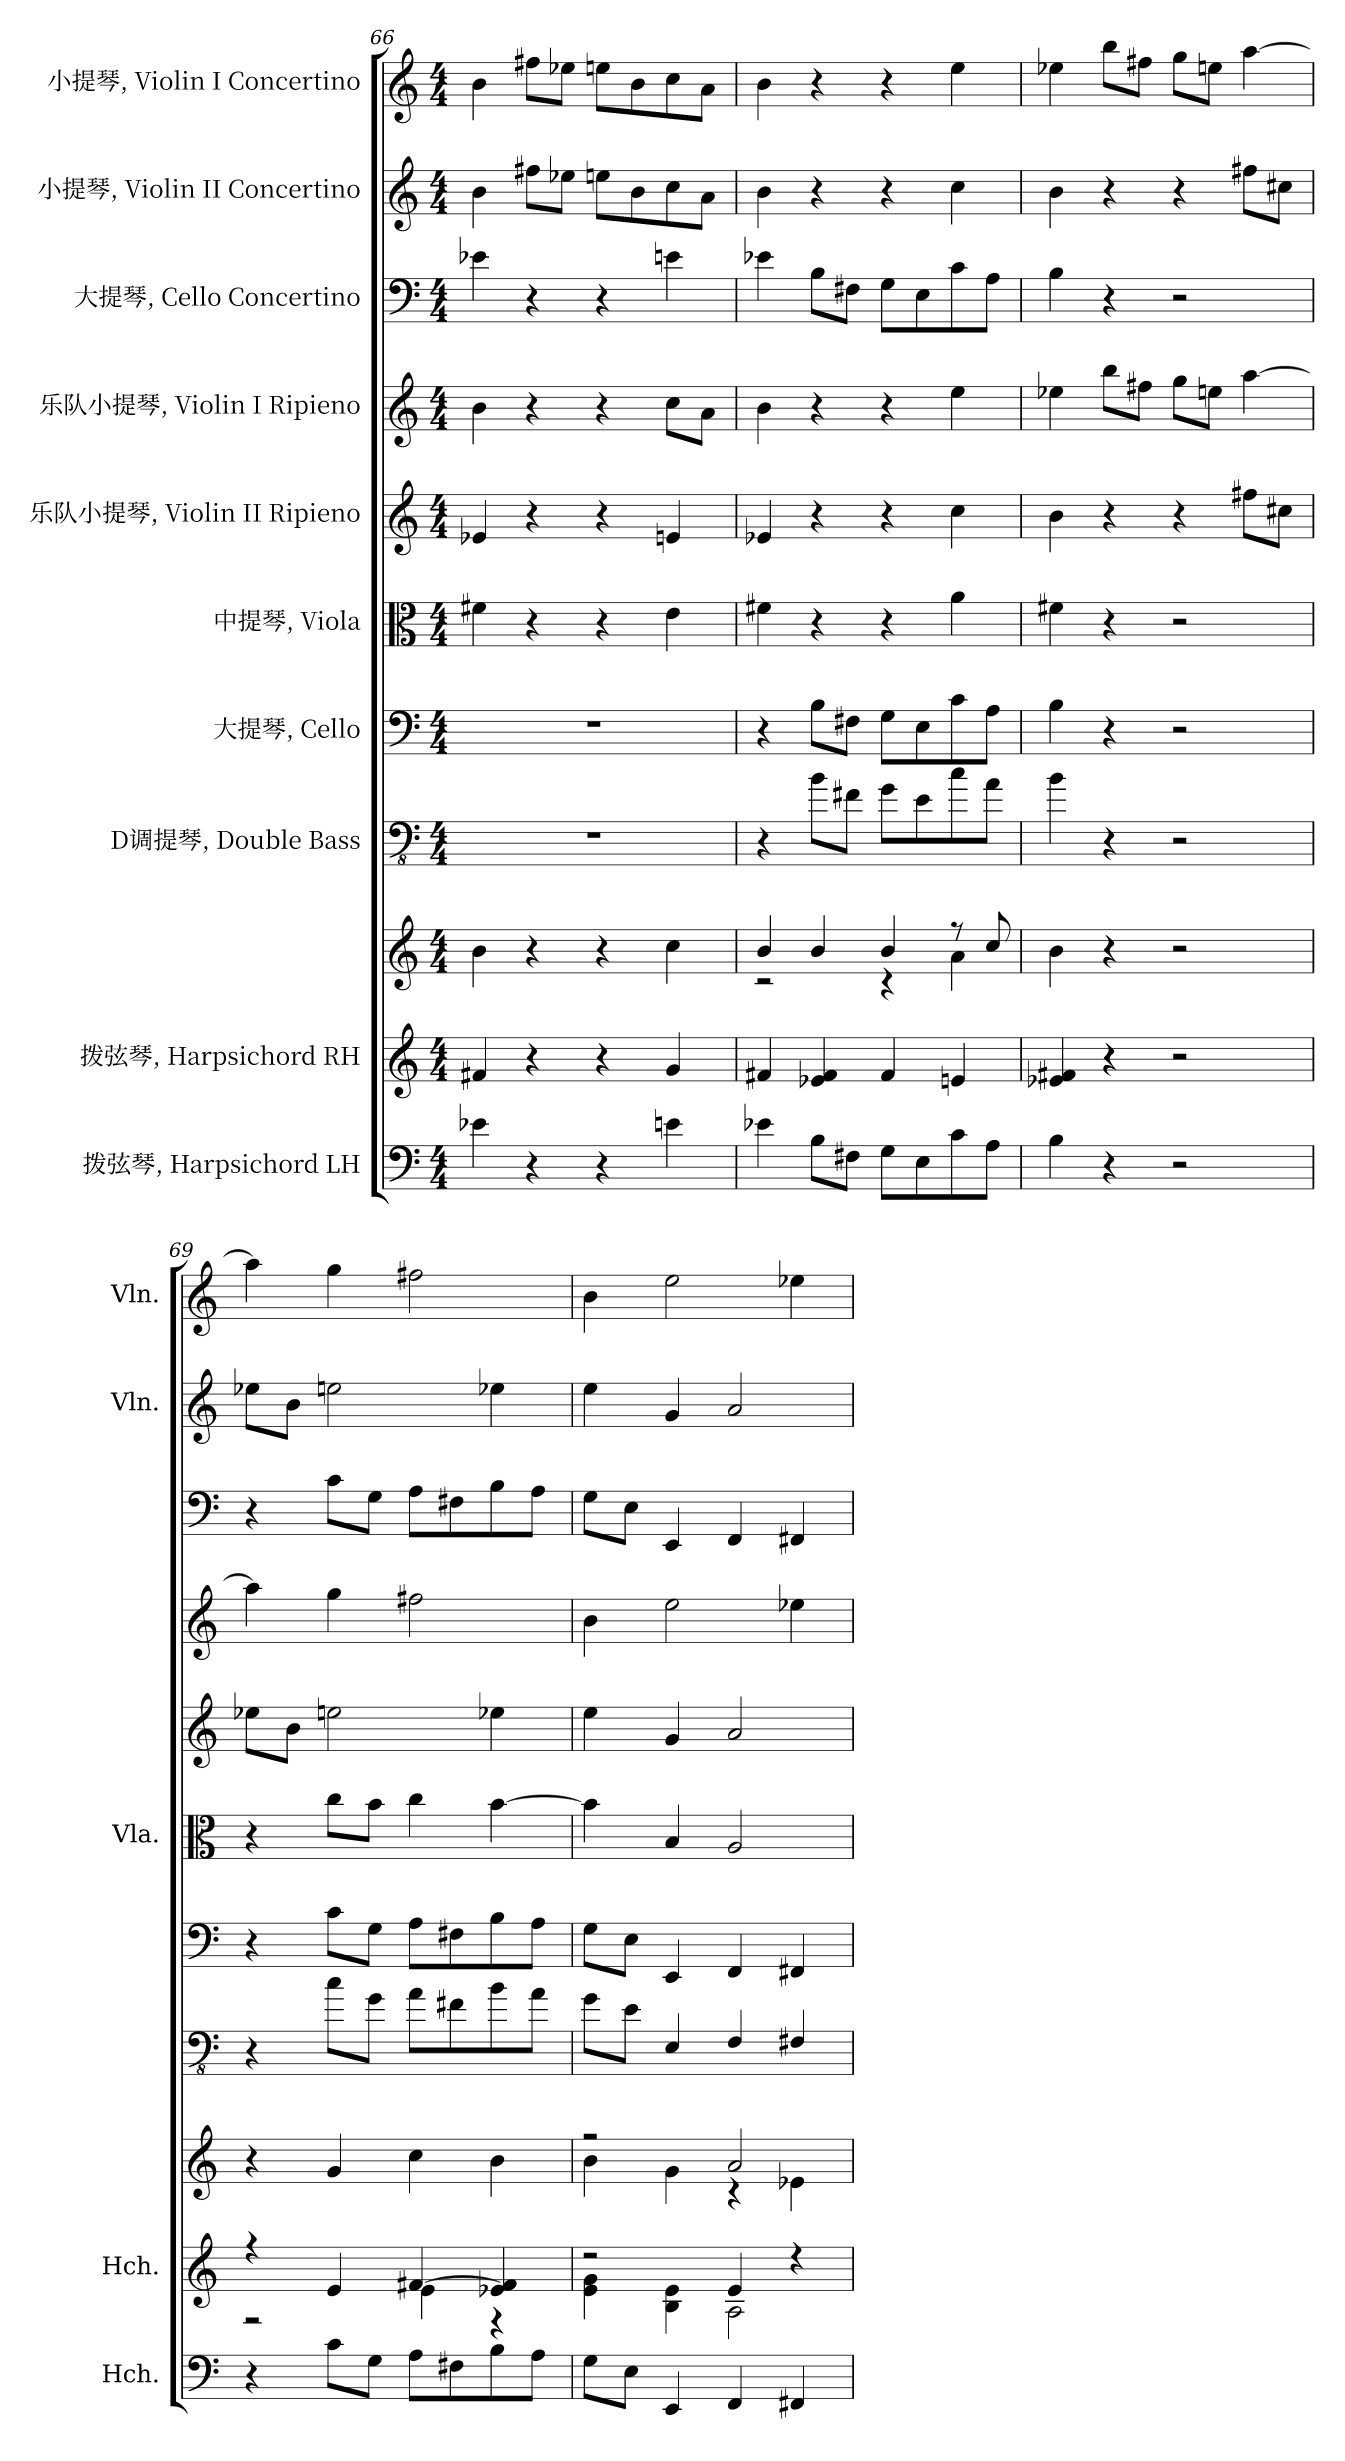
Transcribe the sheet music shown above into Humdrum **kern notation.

**kern	**kern	**kern	**kern	**kern	**kern	**kern	**kern	**kern	**kern	**kern
*part10	*part9	*part9	*part8	*part7	*part6	*part5	*part4	*part3	*part2	*part1
*staff11	*staff10	*staff9	*staff8	*staff7	*staff6	*staff5	*staff4	*staff3	*staff2	*staff1
*I"拨弦琴, Harpsichord LH	*I"拨弦琴, Harpsichord RH	*	*I"D调提琴, Double Bass	*I"大提琴, Cello	*I"中提琴, Viola	*I"乐队小提琴, Violin II Ripieno	*I"乐队小提琴, Violin I Ripieno	*I"大提琴, Cello Concertino	*I"小提琴, Violin II Concertino	*I"小提琴, Violin I Concertino
*I'Hch.	*I'Hch.	*	*	*	*I'Vla.	*	*	*	*I'Vln.	*I'Vln.
*clefF4	*clefG2	*clefG2	*clefFv4	*clefF4	*clefC3	*clefG2	*clefG2	*clefF4	*clefG2	*clefG2
*	*	*	*ITrd7c12	*	*	*	*	*	*	*
*k[]	*k[]	*k[]	*k[]	*k[]	*k[]	*k[]	*k[]	*k[]	*k[]	*k[]
*M4/4	*M4/4	*M4/4	*M4/4	*M4/4	*M4/4	*M4/4	*M4/4	*M4/4	*M4/4	*M4/4
=66	=66	=66	=66	=66	=66	=66	=66	=66	=66	=66
4e-X\	4f#X/	4b\	1r	1r	4f#X\	4e-X/	4b\	4e-X\	4b\	4b\
4r	4r	4r	.	.	4r	4r	4r	4r	8ff#X\L	8ff#X\L
.	.	.	.	.	.	.	.	.	8ee-X\J	8ee-X\J
4r	4r	4r	.	.	4r	4r	4r	4r	8een\L	8een\L
.	.	.	.	.	.	.	.	.	8b\	8b\
4en\	4g/	4cc\	.	.	4e\	4en/	8cc\L	4en\	8cc\	8cc\
.	.	.	.	.	.	.	8a\J	.	8a\J	8a\J
=67	=67	=67	=67	=67	=67	=67	=67	=67	=67	=67
*	*	*^	*	*	*	*	*	*	*	*
4e-X\	4f#X/	4b/	2r	4r	4r	4f#X\	4e-X/	4b\	4e-X\	4b\	4b\
8B\L	4e-X/ 4f#/	4b/	.	8BB\L	8B\L	4r	4r	4r	8B\L	4r	4r
8F#X\J	.	.	.	8FF#X\J	8F#X\J	.	.	.	8F#X\J	.	.
8G\L	4f#/	4b/	4r	8GG\L	8G\L	4r	4r	4r	8G\L	4r	4r
8E\	.	.	.	8EE\	8E\	.	.	.	8E\	.	.
8c\	4en/	8r	4a\	8C\	8c\	4a\	4cc\	4ee\	8c\	4cc\	4ee\
8A\J	.	8cc/	.	8AA\J	8A\J	.	.	.	8A\J	.	.
*	*	*v	*v	*	*	*	*	*	*	*	*
=68	=68	=68	=68	=68	=68	=68	=68	=68	=68	=68
4B\	4e-X/ 4f#X/	4b\	4BB\	4B\	4f#X\	4b\	4ee-X\	4B\	4b\	4ee-X\
4r	4r	4r	4r	4r	4r	4r	8bb\L	4r	4r	8bb\L
.	.	.	.	.	.	.	8ff#X\J	.	.	8ff#X\J
2r	2r	2r	2r	2r	2r	4r	8gg\L	2r	4r	8gg\L
.	.	.	.	.	.	.	8een\J	.	.	8een\J
.	.	.	.	.	.	8ff#X\L	[4aa\	.	8ff#X\L	[4aa\
.	.	.	.	.	.	8cc#X\J	.	.	8cc#X\J	.
!!LO:PB:g=z
=69	=69	=69	=69	=69	=69	=69	=69	=69	=69	=69
*	*^	*	*	*	*	*	*	*	*	*
4r	4r	2r	4r	4r	4r	4r	8ee-X\L	4aa\]	4r	8ee-X\L	4aa\]
.	.	.	.	.	.	.	8b\J	.	.	8b\J	.
8c\L	4e/	.	4g/	8C\L	8c\L	8cc\L	2een\	4gg\	8c\L	2een\	4gg\
8G\J	.	.	.	8GG\J	8G\J	8b\J	.	.	8G\J	.	.
8A\L	[4f#X/	4e\	4cc\	8AA\L	8A\L	4cc\	.	2ff#X\	8A\L	.	2ff#X\
8F#X\	.	.	.	8FF#X\	8F#X\	.	.	.	8F#X\	.	.
8B\	4e-X/ 4f#/]	4r	4b\	8BB\	8B\	[4b\	4ee-X\	.	8B\	4ee-X\	.
8A\J	.	.	.	8AA\J	8A\J	.	.	.	8A\J	.	.
=70	=70	=70	=70	=70	=70	=70	=70	=70	=70	=70	=70
*	*	*	*^	*	*	*	*	*	*	*	*
8G\L	2r	4e\ 4g\	2r	4b\	8GG\L	8G\L	4b\]	4ee\	4b\	8G\L	4ee\	4b\
8E\J	.	.	.	.	8EE\J	8E\J	.	.	.	8E\J	.	.
4EE/	.	4B\ 4e\	.	4g\	4EEE/	4EE/	4B/	4g/	2ee\	4EE/	4g/	2ee\
4FF/	4e/	2A\	2a/	4r	4FFF/	4FF/	2A/	2a/	.	4FF/	2a/	.
4FF#X/	4r	.	.	4e-X\	4FFF#X/	4FF#X/	.	.	4ee-X\	4FF#X/	.	4ee-X\
*	*v	*v	*	*	*	*	*	*	*	*	*	*
*	*	*v	*v	*	*	*	*	*	*	*	*
=	=	=	=	=	=	=	=	=	=	=
*-	*-	*-	*-	*-	*-	*-	*-	*-	*-	*-
